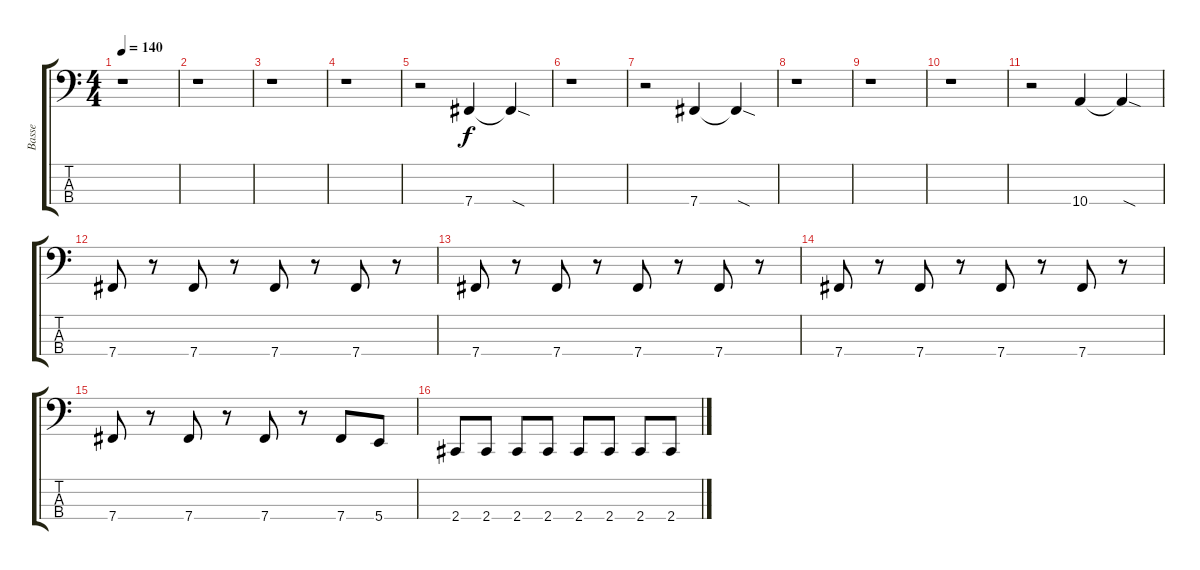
\track ("Basse" "Basse") {instrument electricbassfinger}
\staff {score tabs}
\tuning (D2 A1 E1 B0) {hide}
\ts (4 4)
\tempo 140
\clef f4
\ks c
r.1{dy f} |
r.1 |
r.1 |
r.1 |
r.2 7.4.4 7.4{sod t}.4 |
r.1 |
r.2 7.4.4 7.4{sod t}.4 |
r.1 |
r.1 |
r.1 |
r.2 10.4.4 10.4{sod t}.4 |
7.4.8 r.8 7.4.8 r.8 7.4.8 r.8 7.4.8 r.8 |
7.4.8 r.8 7.4.8 r.8 7.4.8 r.8 7.4.8 r.8 |
7.4.8 r.8 7.4.8 r.8 7.4.8 r.8 7.4.8 r.8 |
7.4.8 r.8 7.4.8 r.8 7.4.8 r.8 7.4.8 5.4.8 |
2.4.8 2.4.8 2.4.8 2.4.8 2.4.8 2.4.8 2.4.8 2.4.8
